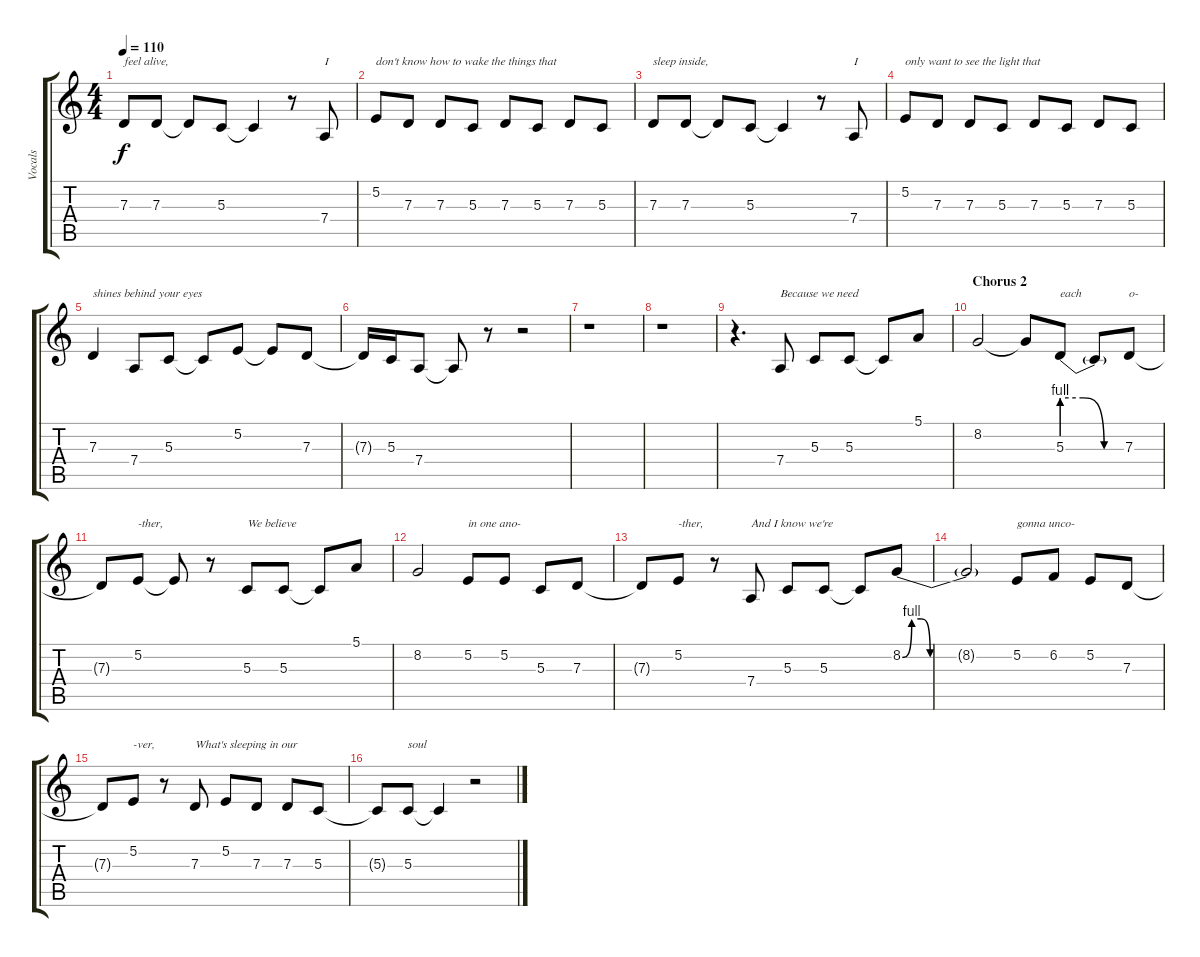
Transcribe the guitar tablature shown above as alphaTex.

\track ("Vocals" "Vocals") {instrument tenorsax}
\staff {score tabs}
\tuning (E4 B3 G3 D3 A2 E2) {hide}
\ts (4 4)
\tempo 110
\clef g2
\ks c
7.3.8{txt "feel alive," dy f} 7.3.8 7.3{t}.8 5.3.8 5.3{t}.4 r.8 7.4.8{txt "I"} |
5.2.8{txt "don't know how to wake the things that"} 7.3.8 7.3.8 5.3.8 7.3.8 5.3.8 7.3.8 5.3.8 |
7.3.8{txt "sleep inside,"} 7.3.8 7.3{t}.8 5.3.8 5.3{t}.4 r.8 7.4.8{txt "I"} |
5.2.8{txt "only want to see the light that"} 7.3.8 7.3.8 5.3.8 7.3.8 5.3.8 7.3.8 5.3.8 |
7.3.4{txt "shines behind your eyes"} 7.4.8 5.3.8 5.3{t}.8 5.2.8 5.2{t}.8 7.3.8 |
7.3{t}.16 5.3.16 7.4.8 7.4{t}.8 r.8 r.2 |
r.1 |
r.1 |
r.4{d} 7.4.8{txt "Because we need"} 5.3.8 5.3.8 5.3{t}.8 5.1.8 |
\section ("" "Chorus 2")
8.2.2 8.2{t}.8 5.3{be (custom 0 4 20 4 40 0 60 0)}.8{txt "each"} 5.3{t}.8 7.3.8{txt "o-"} |
7.3{t}.8 5.2.8{txt "-ther,"} 5.2{t}.8 r.8 5.3.8{txt "We believe"} 5.3.8 5.3{t}.8 5.1.8 |
8.2.2 5.2.8{txt "in one ano-"} 5.2.8 5.3.8 7.3.8 |
7.3{t}.8 5.2.8{txt "-ther,"} r.8 7.4.8{txt "And I know we're"} 5.3.8 5.3.8 5.3{t}.8 8.2{be (custom 0 0 5 4 10 4 15 0 60 0)}.8 |
8.2{t}.2 5.2.8{txt "gonna unco-"} 6.2.8 5.2.8 7.3.8 |
7.3{t}.8 5.2.8{txt "-ver,"} r.8 7.3.8{txt "What's sleeping in our"} 5.2.8 7.3.8 7.3.8 5.3.8 |
5.3{t}.8 5.3.8{txt "soul"} 5.3{t}.4 r.2
